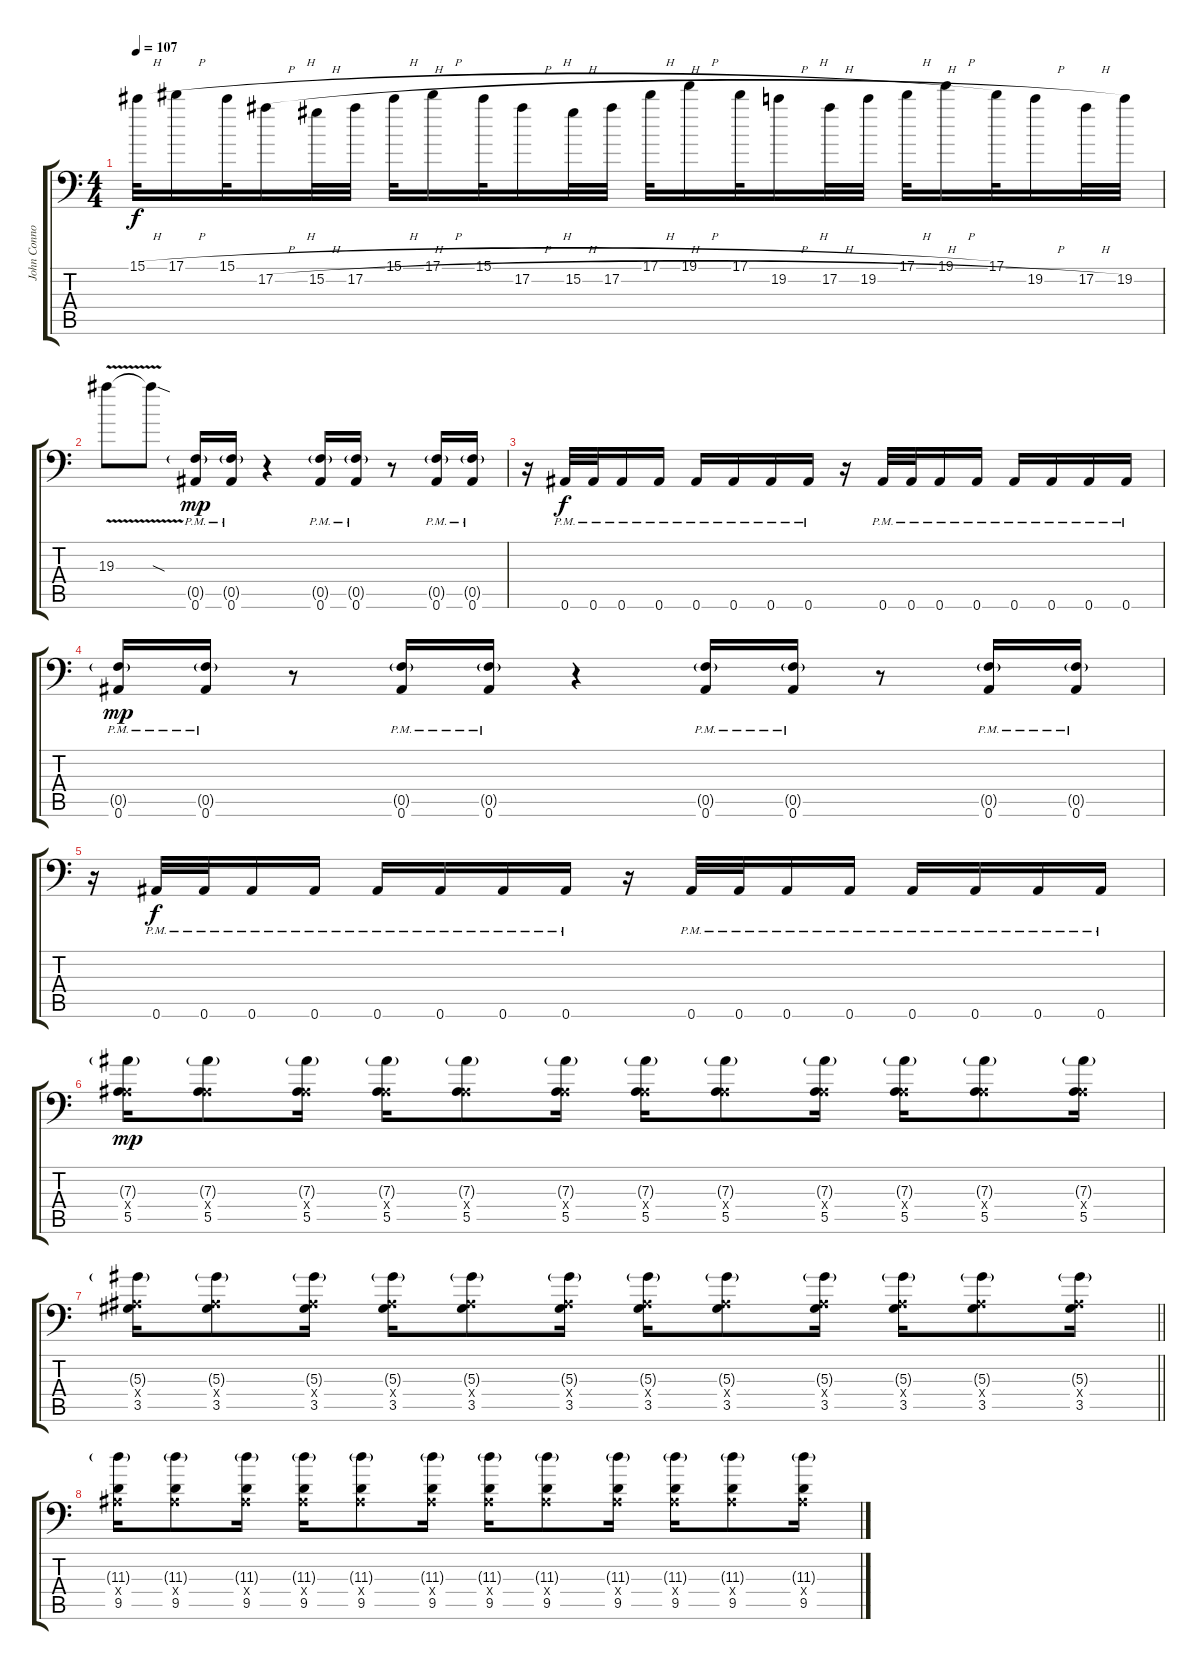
\track ("John Connolly" "John Conno") {instrument distortionguitar}
\staff {score tabs}
\tuning (Bb3 F3 Eb3 Bb2 F2 Bb1) {hide}
\ts (4 4)
\tempo 107
\clef f4
\ks c
15.1{h}.32{dy f} 17.1{h}.16 15.1{h}.32 17.2{h}.16 15.2{h}.32 17.2{h}.32 15.1{h}.32 17.1{h}.16 15.1{h}.32 17.2{h}.16 15.2{h}.32 17.2{h}.32 17.1{h}.32 19.1{h}.16 17.1{h}.32 19.2{h}.16 17.2{h}.32 19.2{h}.32 17.1{h}.32 19.1{h}.16 17.1.32 19.2{h}.16 17.2{h}.32 19.2.32 |
19.3{v}.8 19.3{sod t}.8 (0.5{g pm} 0.6{pm}).16{dy mp} (0.5{g pm} 0.6{pm}).16 r.4 (0.5{g pm} 0.6{pm}).16 (0.5{g pm} 0.6{pm}).16 r.8 (0.5{g pm} 0.6{pm}).16 (0.5{g pm} 0.6{pm}).16 |
r.16 0.6{pm}.32{dy f} 0.6{pm}.32 0.6{pm}.16 0.6{pm}.16 0.6{pm}.16 0.6{pm}.16 0.6{pm}.16 0.6{pm}.16 r.16 0.6{pm}.32 0.6{pm}.32 0.6{pm}.16 0.6{pm}.16 0.6{pm}.16 0.6{pm}.16 0.6{pm}.16 0.6{pm}.16 |
(0.5{g pm} 0.6{pm}).16{dy mp} (0.5{g pm} 0.6{pm}).16 r.8 (0.5{g pm} 0.6{pm}).16 (0.5{g pm} 0.6{pm}).16 r.4 (0.5{g pm} 0.6{pm}).16 (0.5{g pm} 0.6{pm}).16 r.8 (0.5{g pm} 0.6{pm}).16 (0.5{g pm} 0.6{pm}).16 |
r.16 0.6{pm}.32{dy f} 0.6{pm}.32 0.6{pm}.16 0.6{pm}.16 0.6{pm}.16 0.6{pm}.16 0.6{pm}.16 0.6{pm}.16 r.16 0.6{pm}.32 0.6{pm}.32 0.6{pm}.16 0.6{pm}.16 0.6{pm}.16 0.6{pm}.16 0.6{pm}.16 0.6{pm}.16 |
(7.3{g} 0.4{x} 5.5).16{dy mp} (7.3{g} 0.4{x} 5.5).8 (7.3{g} 0.4{x} 5.5).16 (7.3{g} 0.4{x} 5.5).16 (7.3{g} 0.4{x} 5.5).8 (7.3{g} 0.4{x} 5.5).16 (7.3{g} 0.4{x} 5.5).16 (7.3{g} 0.4{x} 5.5).8 (7.3{g} 0.4{x} 5.5).16 (7.3{g} 0.4{x} 5.5).16 (7.3{g} 0.4{x} 5.5).8 (7.3{g} 0.4{x} 5.5).16 |
\barLineRight lightlight
(5.3{g} 0.4{x} 3.5).16 (5.3{g} 0.4{x} 3.5).8 (5.3{g} 0.4{x} 3.5).16 (5.3{g} 0.4{x} 3.5).16 (5.3{g} 0.4{x} 3.5).8 (5.3{g} 0.4{x} 3.5).16 (5.3{g} 0.4{x} 3.5).16 (5.3{g} 0.4{x} 3.5).8 (5.3{g} 0.4{x} 3.5).16 (5.3{g} 0.4{x} 3.5).16 (5.3{g} 0.4{x} 3.5).8 (5.3{g} 0.4{x} 3.5).16 |
(11.3{g} 0.4{x} 9.5).16 (11.3{g} 0.4{x} 9.5).8 (11.3{g} 0.4{x} 9.5).16 (11.3{g} 0.4{x} 9.5).16 (11.3{g} 0.4{x} 9.5).8 (11.3{g} 0.4{x} 9.5).16 (11.3{g} 0.4{x} 9.5).16 (11.3{g} 0.4{x} 9.5).8 (11.3{g} 0.4{x} 9.5).16 (11.3{g} 0.4{x} 9.5).16 (11.3{g} 0.4{x} 9.5).8 (11.3{g} 0.4{x} 9.5).16
